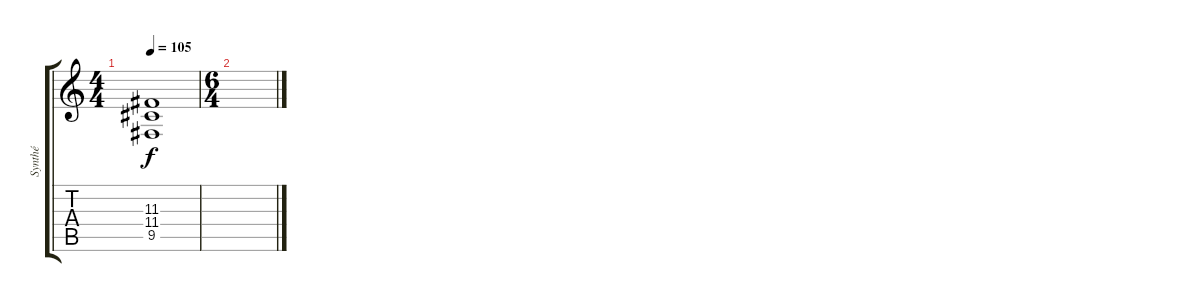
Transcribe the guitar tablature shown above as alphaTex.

\track ("Synthé" "Synthé") {instrument stringensemble1}
\staff {score tabs}
\tuning (E4 B3 G3 D3 A2 E2) {hide}
\ts (4 4)
\tempo 105
\clef g2
\ks c
(11.3 11.4 9.5).1{dy f} |
\ts (6 4)
